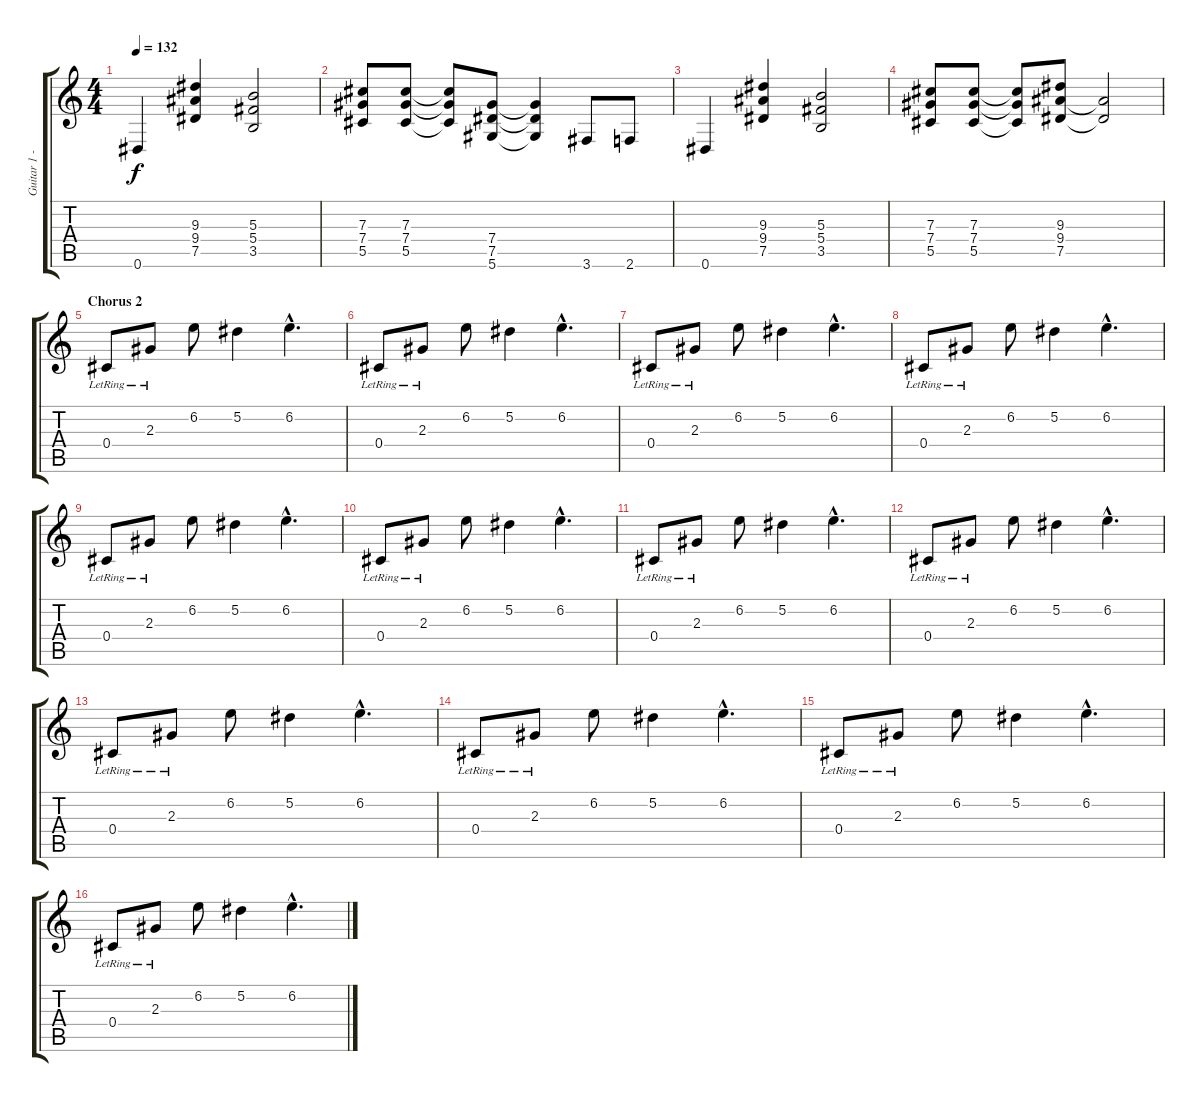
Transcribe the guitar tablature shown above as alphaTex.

\track ("Guitar 1 - Paul Quinn" "Guitar 1 -") {instrument distortionguitar}
\staff {score tabs}
\tuning (Eb4 Bb3 Gb3 Db3 Ab2 Eb2) {hide}
\ts (4 4)
\tempo 132
\clef g2
\ks c
0.6.4{dy f} (9.3 9.4 7.5).4 (5.3 5.4 3.5).2 |
(7.3 7.4 5.5).8 (7.3 7.4 5.5).8 (7.3{t} 7.4{t} 5.5{t}).8 (7.4 7.5 5.6).8 (7.4{t} 7.5{t} 5.6{t}).4 3.6.8 2.6.8 |
0.6.4 (9.3 9.4 7.5).4 (5.3 5.4 3.5).2 |
(7.3 7.4 5.5).8 (7.3 7.4 5.5).8 (7.3{t} 7.4{t} 5.5{t}).8 (9.3 9.4 7.5).8 (9.4{t} 7.5{t}).2 |
\section ("" "Chorus 2")
0.4{lr}.8 2.3{lr}.8 6.2.8 5.2.4 6.2{hac}.4{d} |
0.4{lr}.8 2.3{lr}.8 6.2.8 5.2.4 6.2{hac}.4{d} |
0.4{lr}.8 2.3{lr}.8 6.2.8 5.2.4 6.2{hac}.4{d} |
0.4{lr}.8 2.3{lr}.8 6.2.8 5.2.4 6.2{hac}.4{d} |
0.4{lr}.8 2.3{lr}.8 6.2.8 5.2.4 6.2{hac}.4{d} |
0.4{lr}.8 2.3{lr}.8 6.2.8 5.2.4 6.2{hac}.4{d} |
0.4{lr}.8 2.3{lr}.8 6.2.8 5.2.4 6.2{hac}.4{d} |
0.4{lr}.8 2.3{lr}.8 6.2.8 5.2.4 6.2{hac}.4{d} |
0.4{lr}.8 2.3{lr}.8 6.2.8 5.2.4 6.2{hac}.4{d} |
0.4{lr}.8 2.3{lr}.8 6.2.8 5.2.4 6.2{hac}.4{d} |
0.4{lr}.8 2.3{lr}.8 6.2.8 5.2.4 6.2{hac}.4{d} |
0.4{lr}.8 2.3{lr}.8 6.2.8 5.2.4 6.2{hac}.4{d}
